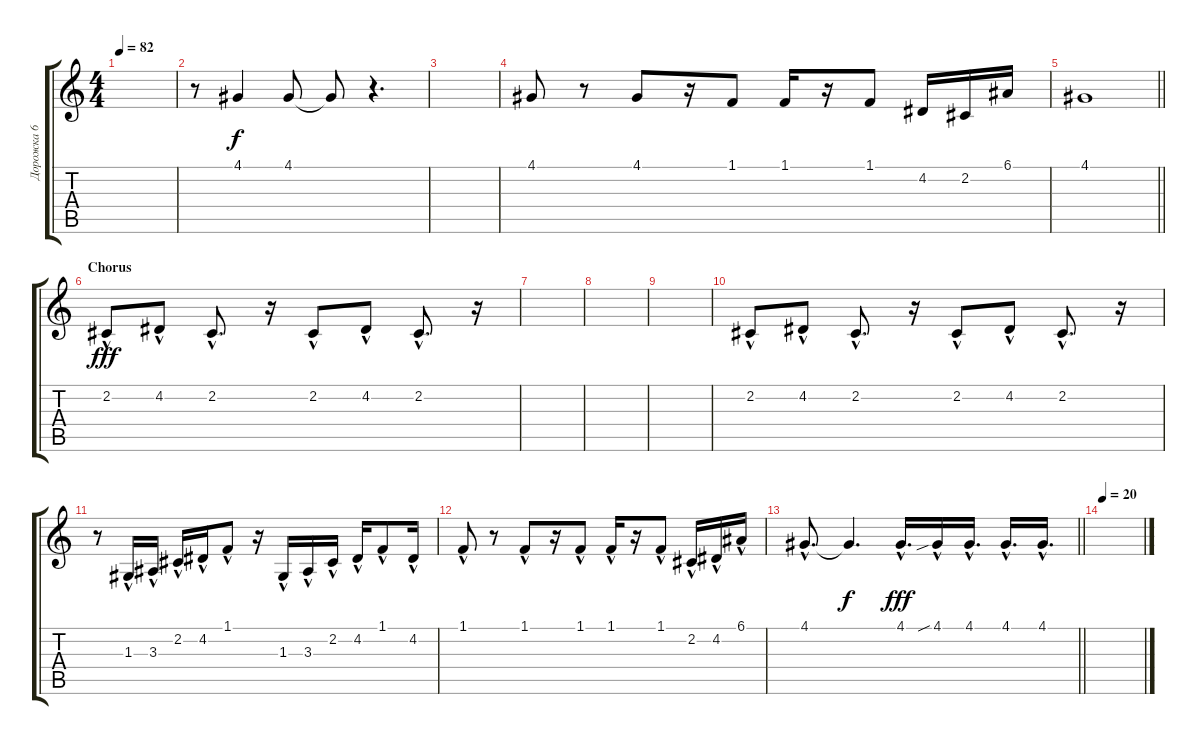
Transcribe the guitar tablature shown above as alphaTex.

\track ("Дорожка 6" "Дорожка 6") {instrument altosax}
\staff {score tabs}
\tuning (E4 B3 G3 D3 A2 E2) {hide}
\ts (4 4)
\tempo 82
\clef g2
\ks c
|
r.8 4.1.4 4.1.8{dy f} 4.1{t}.8 r.4{d} |
|
4.1.8 r.8 4.1.8 r.16 1.1.8 1.1.16 r.16 1.1.8 4.2.16 2.2.16 6.1.16 |
\barLineRight lightlight
4.1.1 |
\section ("" "Chorus")
2.2{hac}.8{dy fff} 4.2{hac}.8 2.2{hac}.8{d} r.16 2.2{hac}.8 4.2{hac}.8 2.2{hac}.8{d} r.16 |
|
|
|
2.2{hac}.8 4.2{hac}.8 2.2{hac}.8{d} r.16 2.2{hac}.8 4.2{hac}.8 2.2{hac}.8{d} r.16 |
r.8 1.3{hac}.16 3.3{hac}.16 2.2{hac}.16 4.2{hac}.16 1.1{hac}.8 r.16 1.3{hac}.16 3.3{hac}.16 2.2{hac}.16 4.2{hac}.16 1.1{hac}.8 4.2{hac}.16 |
1.1{hac}.8 r.8 1.1{hac}.8 r.16 1.1{hac}.8 1.1{hac}.16 r.16 1.1{hac}.8 2.2{hac}.16 4.2{hac}.16 6.1{hac}.16 |
\barLineRight lightlight
4.1{hac}.8{d} 4.1{t}.4{d dy f} 4.1{hac}.16{d dy fff} 4.1{sib hac}.16 4.1{hac}.16{d} 4.1{hac}.16{d} 4.1{hac}.16{d} |
\tempo 20
